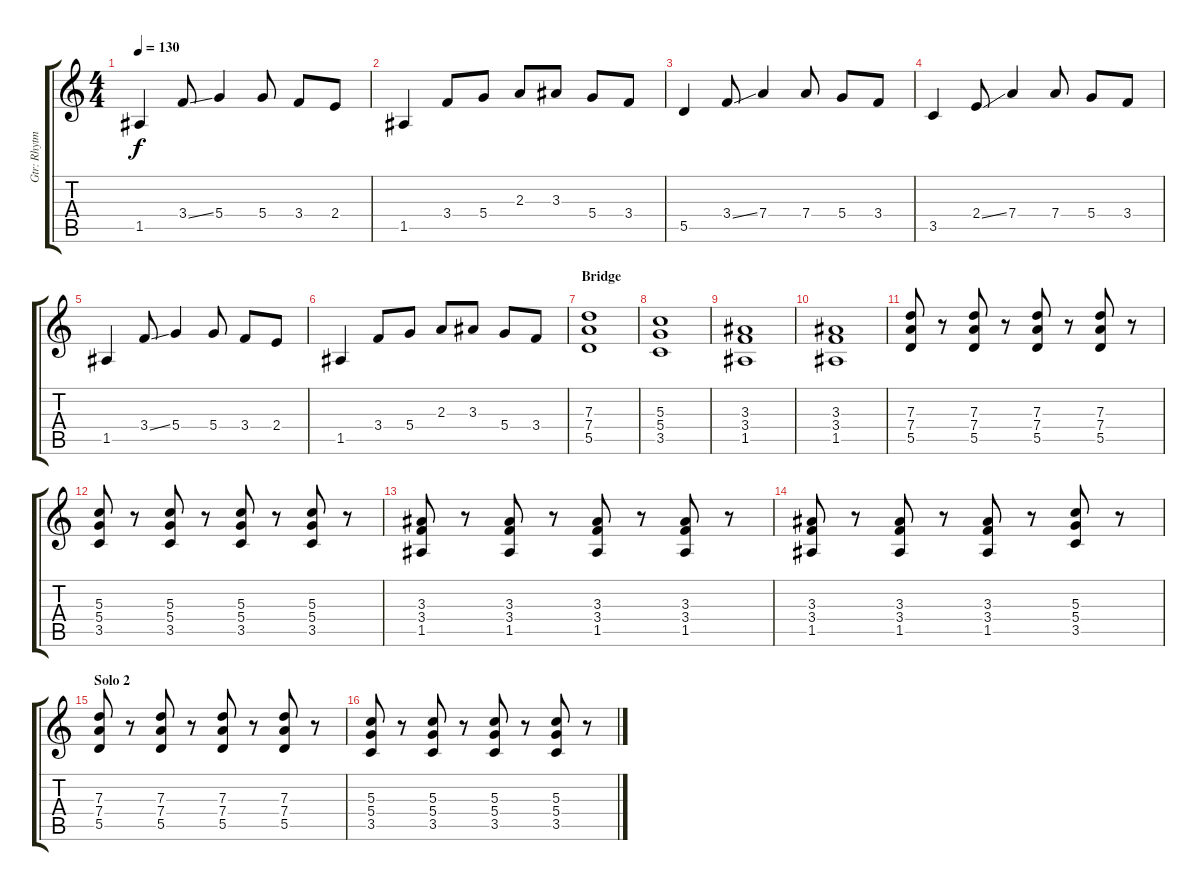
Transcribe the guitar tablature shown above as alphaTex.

\track ("Gtr: Rhytm and Lead" "Gtr: Rhytm") {instrument distortionguitar}
\staff {score tabs}
\tuning (E4 B3 G3 D3 A2 E2) {hide}
\ts (4 4)
\tempo 130
\clef g2
\ks c
1.5.4{dy f} 3.4{ss}.8 5.4.4 5.4.8 3.4.8 2.4.8 |
1.5.4 3.4.8 5.4.8 2.3.8 3.3.8 5.4.8 3.4.8 |
5.5.4 3.4{ss}.8 7.4.4 7.4.8 5.4.8 3.4.8 |
3.5.4 2.4{ss}.8 7.4.4 7.4.8 5.4.8 3.4.8 |
1.5.4 3.4{ss}.8 5.4.4 5.4.8 3.4.8 2.4.8 |
1.5.4 3.4.8 5.4.8 2.3.8 3.3.8 5.4.8 3.4.8 |
\section ("" "Bridge")
(7.3 7.4 5.5).1 |
(5.3 5.4 3.5).1 |
(3.3 3.4 1.5).1 |
(3.3 3.4 1.5).1 |
(7.3 7.4 5.5).8 r.8 (7.3 7.4 5.5).8 r.8 (7.3 7.4 5.5).8 r.8 (7.3 7.4 5.5).8 r.8 |
(5.3 5.4 3.5).8 r.8 (5.3 5.4 3.5).8 r.8 (5.3 5.4 3.5).8 r.8 (5.3 5.4 3.5).8 r.8 |
(3.3 3.4 1.5).8 r.8 (3.3 3.4 1.5).8 r.8 (3.3 3.4 1.5).8 r.8 (3.3 3.4 1.5).8 r.8 |
(3.3 3.4 1.5).8 r.8 (3.3 3.4 1.5).8 r.8 (3.3 3.4 1.5).8 r.8 (5.3 5.4 3.5).8 r.8 |
\section ("" "Solo 2")
(7.3 7.4 5.5).8 r.8 (7.3 7.4 5.5).8 r.8 (7.3 7.4 5.5).8 r.8 (7.3 7.4 5.5).8 r.8 |
(5.3 5.4 3.5).8 r.8 (5.3 5.4 3.5).8 r.8 (5.3 5.4 3.5).8 r.8 (5.3 5.4 3.5).8 r.8
